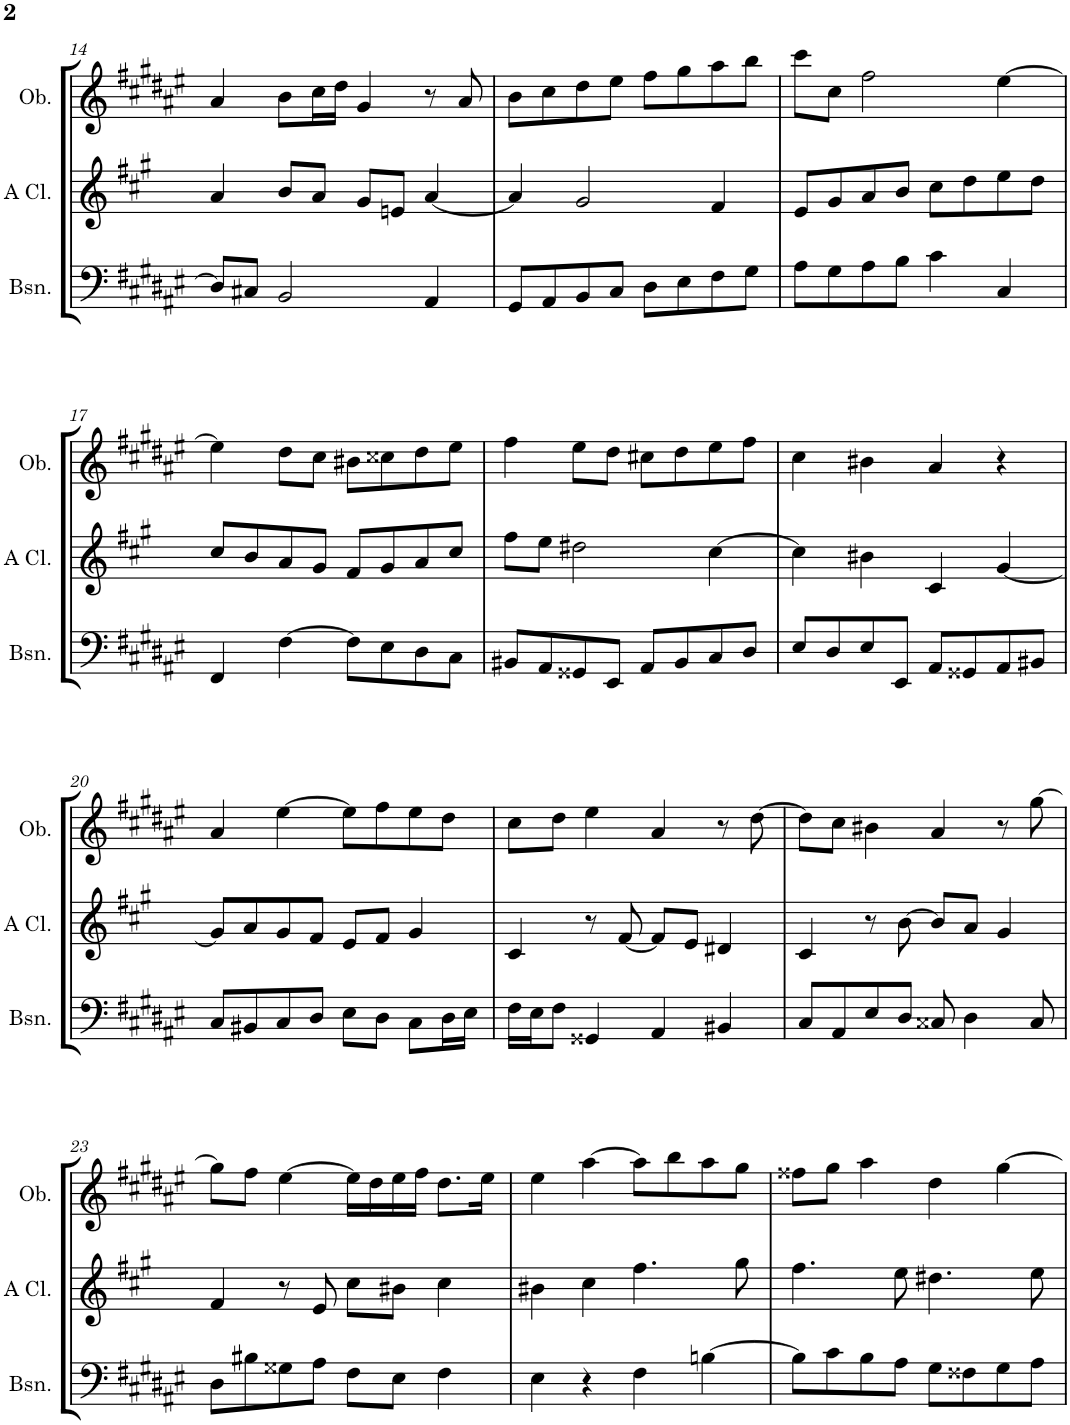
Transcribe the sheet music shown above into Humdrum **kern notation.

**kern	**kern	**kern
*part3	*part2	*part1
*staff3	*staff2	*staff1
*I"Bassoon	*I"A Clarinet	*I"Oboe
*I'Bsn.	*I'A Cl.	*I'Ob.
!!LO:PB:g=z
*clefF4	*clefG2	*clefG2
*	*Trd2c3	*
*k[f#c#g#d#a#e#]	*k[f#c#g#]	*k[f#c#g#d#a#e#]
*M4/4	*M4/4	*M4/4
*met(c)	*met(c)	*met(c)
=14	=14	=14
8D#/L]	4a/	4a#/
8C#X/J	.	.
2BB/	8b/L	8b\L
.	8a/J	16cc#\L
.	.	16dd#\JJ
.	8g#/L	4g#/
.	8en/J	.
4AA#/	[4a/	8r
.	.	8a#/
=15	=15	=15
8GG#/L	4a/]	8b\L
8AA#/	.	8cc#\
8BB/	2g#/	8dd#\
8C#/J	.	8ee#\J
8D#\L	.	8ff#\L
8E#\	.	8gg#\
8F#\	4f#/	8aa#\
8G#\J	.	8bb\J
=16	=16	=16
8A#\L	8e/L	8ccc#\L
8G#\	8g#/	8cc#\J
8A#\	8a/	2ff#\
8B\J	8b/J	.
4c#\	8cc#\L	.
.	8dd\	.
4C#/	8ee\	[4ee#\
.	8dd\J	.
!!LO:LB:g=z
=17	=17	=17
4FF#/	8cc#/L	4ee#\]
.	8b/	.
[4F#\	8a/	8dd#\L
.	8g#/J	8cc#\J
8F#\L]	8f#/L	8b#X\L
8E#\	8g#/	8cc##X\
8D#\	8a/	8dd#\
8C#\J	8cc#/J	8ee#\J
=18	=18	=18
8BB#X/L	8ff#\L	4ff#\
8AA#/	8ee\J	.
8GG##X/	2dd#X\	8ee#\L
8EE#/J	.	8dd#\J
8AA#/L	.	8cc#X\L
8BB#/	.	8dd#\
8C#/	[4cc#\	8ee#\
8D#/J	.	8ff#\J
=19	=19	=19
8E#/L	4cc#\]	4cc#\
8D#/	.	.
8E#/	4b#X\	4b#X\
8EE#/J	.	.
8AA#/L	4c#/	4a#/
8GG##X/	.	.
8AA#/	[4g#/	4r
8BB#X/J	.	.
!!LO:LB:g=z
=20	=20	=20
8C#/L	8g#/L]	4a#/
8BB#X/	8a/	.
8C#/	8g#/	[4ee#\
8D#/J	8f#/J	.
8E#\L	8e/L	8ee#\L]
8D#\J	8f#/J	8ff#\
8C#\L	4g#/	8ee#\
16D#\L	.	8dd#\J
16E#\JJ	.	.
=21	=21	=21
16F#\LL	4c#/	8cc#\L
16E#\J	.	.
8F#\J	.	8dd#\J
4GG##X/	8r	4ee#\
.	[8f#/	.
4AA#/	8f#/L]	4a#/
.	8e/J	.
4BB#X/	4d#X/	8r
.	.	[8dd#\
=22	=22	=22
8C#/L	4c#/	8dd#\L]
8AA#/	.	8cc#\J
8E#/	8r	4b#X\
8D#/J	[8b\	.
8C##X/	8b/L]	4a#/
4D#\	8a/J	.
.	4g#/	8r
8C##/	.	[8gg#\
!!LO:LB:g=z
=23	=23	=23
8D#\L	4f#/	8gg#\L]
8B#X\	.	8ff#\J
8G##X\	8r	[4ee#\
8A#\J	8e/	.
8F#\L	8cc#\L	16ee#\LL]
.	.	16dd#\
8E#\J	8b#X\J	16ee#\
.	.	16ff#\JJ
4F#\	4cc#\	8.dd#\L
.	.	16ee#\Jk
=24	=24	=24
4E#\	4b#X\	4ee#\
4r	4cc#\	[4aa#\
4F#\	4.ff#\	8aa#\L]
.	.	8bb\
[4Bn\	.	8aa#\
.	8gg#\	8gg#\J
=25	=25	=25
8B\L]	4.ff#\	8ff##X\L
8c#\	.	8gg#\J
8B\	.	4aa#\
8A#\J	8ee\	.
8G#\L	4.dd#X\	4dd#\
8F##X\	.	.
8G#\	.	[4gg#\
8A#\J	8ee\	.
=	=	=
*-	*-	*-
